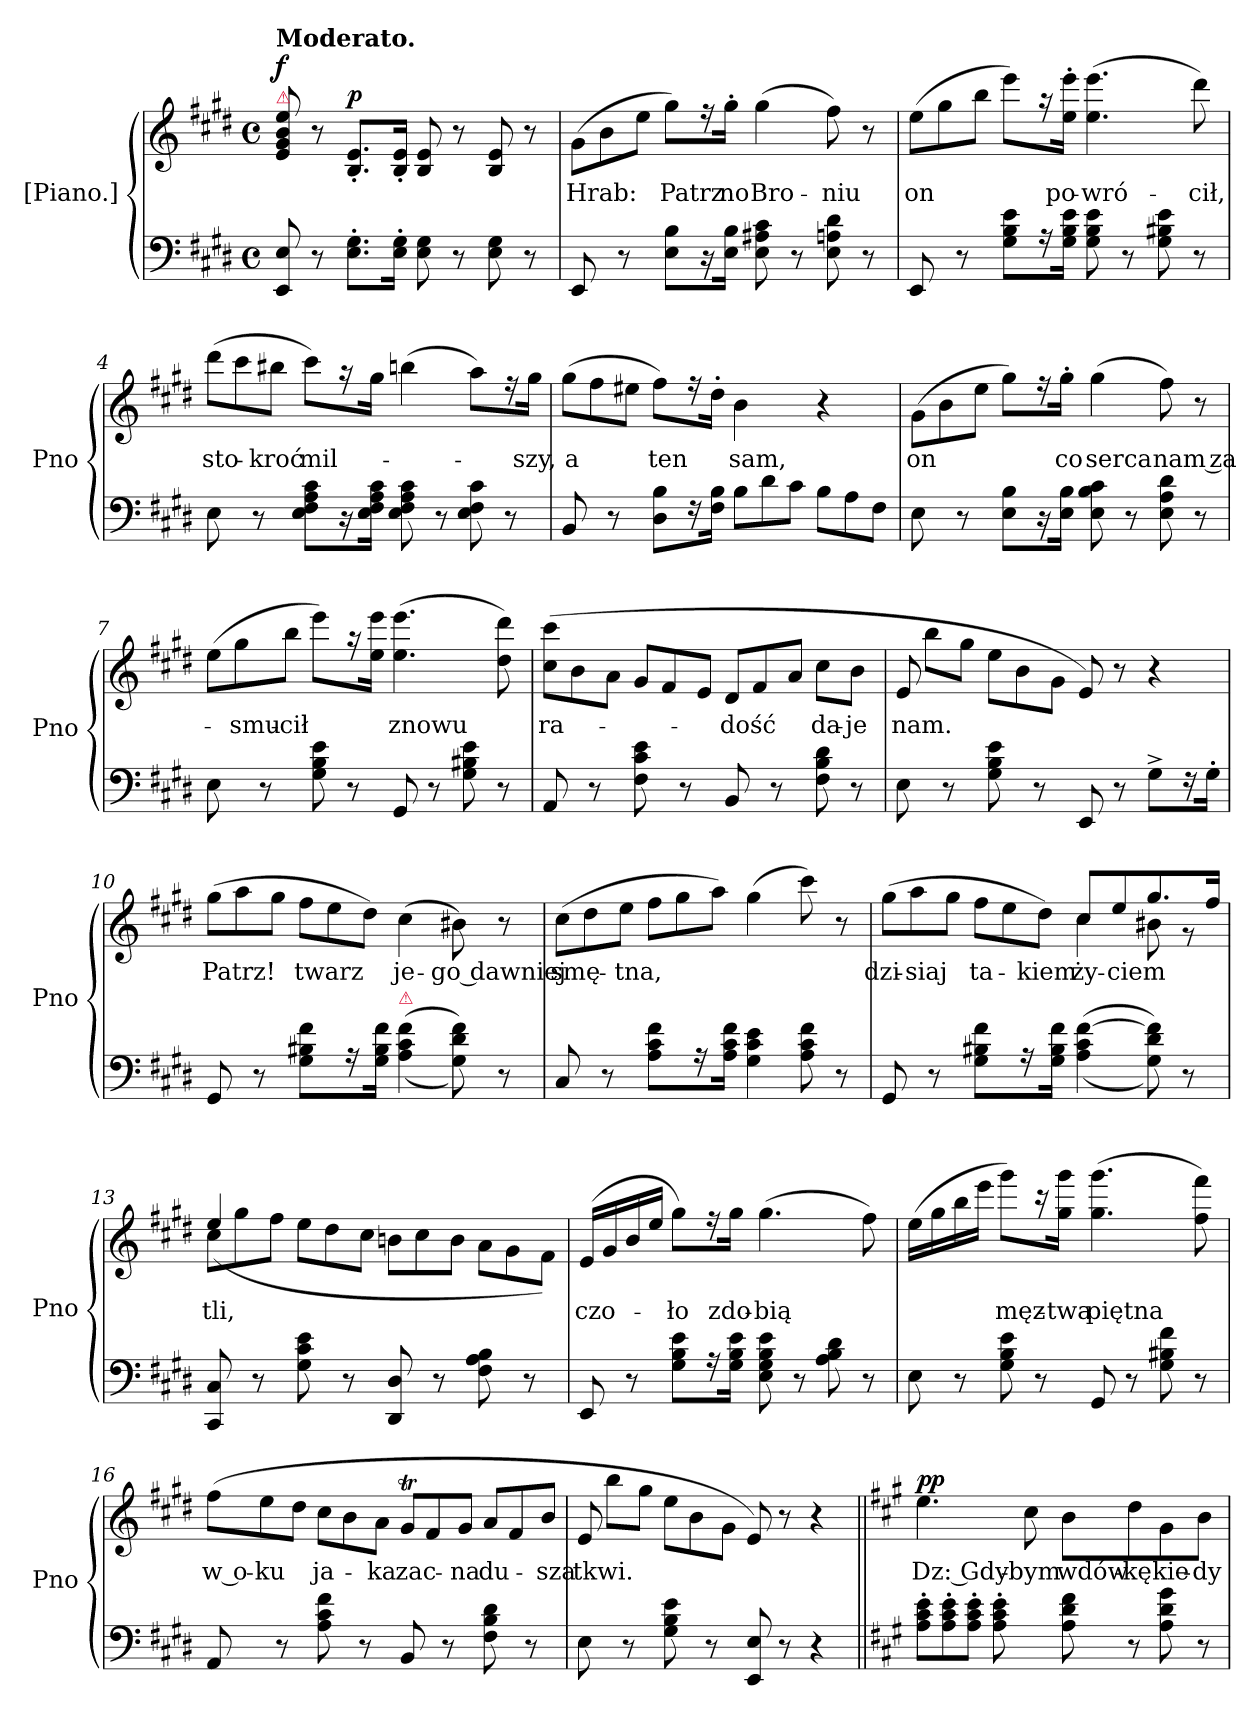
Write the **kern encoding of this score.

**kern	**kern	**text	**dynam
*part1	*part1	*part1	*part1
*staff2	*staff1	*staff1	*staff1/2
*I"[Piano.]	*	*	*
*I'Pno	*	*	*
*clefF4	*clefG2	*	*
*k[f#c#g#d#]	*k[f#c#g#d#]	*	*
*E:	*E:	*	*
*M4/4	*M4/4	*	*
*met(c)	*met(c)	*	*
=1	=1	=1	=1
!	!LO:TX:a:B:t=Moderato.	!	!
!	!LO:TX:a:color=crimson:t=⚠	!	!
8EE/ 8E/	8e/ 8g#/ 8b/ 8ee/	.	f
8r	8r	.	.
8.E'\ 8.G#'\L	8.B'/ 8.e'/L	.	p
16E'\ 16G#'\Jk	16B'/ 16e'/Jk	.	.
8E\ 8G#\	8B/ 8e/	.	.
8r	8r	.	.
8E\ 8G#\	8B/ 8e/	.	.
8r	8r	.	.
=2	=2	=2	=2
*	*Xtuplet	*	*
8EE/	(12g#\L	Hrab:	.
.	12b\	.	.
8r	.	.	.
.	12ee\J	.	.
8E\ 8B\L	8gg#\L)	Patrz	.
16r	16r	.	.
16E\ 16B\Jk	16gg#'\Jk	no	.
8E\ 8A#X\ 8c#\	(4gg#\	Bro-	.
8r	.	.	.
8E\ 8An\ 8d#\	8ff#\)	-niu	.
8r	8r	.	.
=3	=3	=3	=3
8EE/	(12ee\L	on	.
.	12gg#\	.	.
8r	.	.	.
.	12bb\J	.	.
8G#\ 8B\ 8e\L	8eee\L)	.	.
16r	16r	.	.
16G#\ 16B\ 16e\Jk	16ee'\ 16eee'\Jk	po-	.
8G#\ 8B\ 8e\	(4.ee\ 4.eee\	-wró-	.
8r	.	.	.
8G#\ 8B#X\ 8e\	.	.	.
8r	8ddd#\)	-cił,	.
=4	=4	=4	=4
8E\	(12ddd#\L	sto-	.
.	12ccc#\	.	.
8r	.	.	.
.	12bb#X\J	-kroć	.
8E\ 8F#\ 8A\ 8c#\L	8ccc#\L)	mil-	.
16r	16r	.	.
16E\ 16F#\ 16A\ 16c#\Jk	16gg#\Jk	.	.
8E\ 8F#\ 8A\ 8c#\	(4bbn\	.	.
8r	.	.	.
8E\ 8F#\ 8c#\	8aa\L)	.	.
8r	16r	.	.
.	16gg#\Jk	-szy,	.
=5	=5	=5	=5
8BB/	(12gg#\L	a	.
.	12ff#\	.	.
8r	.	.	.
.	12ee#X\J	.	.
8D#\ 8B\L	8ff#\L)	ten	.
16r	16r	.	.
16F#\ 16B\Jk	16dd#'\Jk	.	.
*Xtuplet	*	*	*
12B\L	4b\	sam,	.
12d#\	.	.	.
12c#\J	.	.	.
12B\L	4r	.	.
12A\	.	.	.
12F#\J	.	.	.
=6	=6	=6	=6
8E\	(12g#\L	on	.
.	12b\	.	.
8r	.	.	.
.	12ee\J	.	.
8E\ 8B\L	8gg#\L)	.	.
16r	16r	.	.
16E\ 16B\Jk	16gg#'\Jk	co	.
8E\ 8B\ 8c#\	(4gg#\	serca	.
8r	.	.	.
8E\ 8A\ 8d#\	8ff#\)	nam za-	.
8r	8r	.	.
=7	=7	=7	=7
8E\	(12ee\L	.	.
.	12gg#\	-smu-	.
8r	.	.	.
.	12bb\J	-cił	.
8G#\ 8B\ 8e\	8eee\L)	.	.
8r	16r	.	.
.	16ee\ 16eee\Jk	.	.
8GG#/	(4.ee\ 4.eee\	znowu	.
8r	.	.	.
8G#\ 8B#X\ 8e\	.	.	.
8r	8dd#\ 8ddd#\)	.	.
=8	=8	=8	=8
8AA/	(12cc#\ 12ccc#\L	ra-	.
.	12b\	.	.
8r	.	.	.
.	12a\J	.	.
8F#\ 8c#\ 8e\	12g#/L	.	.
.	12f#/	.	.
8r	.	.	.
.	12e/J	.	.
8BB/	12d#/L	-dość	.
.	12f#/	.	.
8r	.	.	.
.	12a/J	.	.
8F#\ 8B\ 8d#\	8cc#\L	da-	.
8r	8b\J	-je	.
=9	=9	=9	=9
8E\	12e/	nam.	.
.	12bb\L	.	.
8r	.	.	.
.	12gg#\J	.	.
8G#\ 8B\ 8e\	12ee\L	.	.
.	12b\	.	.
8r	.	.	.
.	12g#\J	.	.
8EE/	8e/)	.	.
8r	8r	.	.
8G#^\L	4r	.	.
16r	.	.	.
16G#'\Jk	.	.	.
=10	=10	=10	=10
8GG#/	(12gg#\L	Patrz!	.
.	12aa\	.	.
8r	.	.	.
.	12gg#\J	.	.
8G#\ 8B#X\ 8f#\L	12ff#\L	twarz	.
.	12ee\	.	.
16r	.	.	.
.	12dd#\J)	.	.
16G#\ 16B#\ 16f#\Jk	.	.	.
!LO:TX:a:color=crimson:t=⚠	!	!	!
(<(>4A\ 4c#\ 4f#\	(4cc#\	je-	.
8G#\ 8d#\ 8f#\))	8b#X\)	-go dawniej	.
8r	8r	.	.
=11	=11	=11	=11
8C#/	(12cc#\L	smę-	.
.	12dd#\	.	.
8r	.	.	.
.	12ee\J	-tna,	.
8A\ 8c#\ 8f#\L	12ff#\L	.	.
.	12gg#\	.	.
16r	.	.	.
.	12aa\J)	.	.
16A\ 16c#\ 16f#\Jk	.	.	.
4G#\ 4c#\ 4e\	(4gg#\	.	.
8A\ 8c#\ 8f#\	8ccc#\)	.	.
8r	8r	.	.
=12	=12	=12	=12
*	*^	*	*
8GG#/	(12gg#\L	2ryy	dzi-	.
.	12aa\	.	-siaj	.
8r	.	.	.	.
.	12gg#\J	.	.	.
8G#\ 8B#X\ 8f#\L	12ff#\L	.	ta-	.
.	12ee\	.	.	.
16r	.	.	.	.
.	12dd#\J)	.	-kiem	.
16G#\ 16B#\ 16f#\Jk	.	.	.	.
(<(>4A\ 4c#\ [4f#\	8cc#/L	4cc#\	ży-	.
.	8ee/	.	-ciem	.
8G#\ 8d#\ 8f#]\))	8.gg#/	8b#X\	.	.
8r	.	8r	.	.
.	16ff#/Jk	.	.	.
=13	=13	=13	=13	=13
8CC#/ 8C#/	12cc#\L	(>4ee/	tli,	.
.	12gg#\	.	.	.
8r	.	.	.	.
.	12ff#\J	.	.	.
8G#\ 8c#\ 8e\	12ee\L	4ryy	.	.
.	12dd#\	.	.	.
8r	.	.	.	.
.	12cc#\J	.	.	.
8DD#/ 8D#/	12bn\L	2ryy	.	.
.	12cc#\	.	.	.
8r	.	.	.	.
.	12b\J	.	.	.
8F#\ 8A\ 8B\	12a\L	.	.	.
.	12g#\	.	.	.
8r	.	.	.	.
.	12f#\J)	.	.	.
*	*v	*v	*	*
=14	=14	=14	=14
8EE/	(16e/LL	czo-	.
.	16g#/	.	.
8r	16b/	.	.
.	16ee/JJ	.	.
8G#\ 8B\ 8e\L	8gg#\L)	-ło	.
16r	16r	.	.
16G#\ 16B\ 16e\Jk	16gg#\Jk	zdo-	.
8E\ 8G#\ 8B\ 8e\	(4.gg#\	-bią	.
8r	.	.	.
8A\ 8B\ 8d#\	.	.	.
8r	8ff#\)	.	.
=15	=15	=15	=15
8E\	(16ee\LL	.	.
.	16gg#\	.	.
8r	16bb\	.	.
.	16eee\JJ	.	.
8G#\ 8B\ 8e\	8ggg#\L)	męz-	.
8r	16r	.	.
.	16gg#\ 16ggg#\Jk	-twa	.
8GG#/	(4.gg#\ 4.ggg#\	piętna	.
8r	.	.	.
8G#\ 8B#X\ 8f#\	.	.	.
8r	8ff#\ 8fff#\)	.	.
=16	=16	=16	=16
8AA/	(12ff#\L	w o-	.
.	12ee\	-ku	.
8r	.	.	.
.	12dd#\J	.	.
8A\ 8c#\ 8f#\	12cc#\L	ja-	.
.	12b\	.	.
8r	.	.	.
.	12a\J	-ka	.
8BB/	12g#t/L	zac-	.
.	12f#/	.	.
8r	.	.	.
.	12g#/J	-na	.
8F#\ 8B\ 8d#\	12a/L	du-	.
.	12f#/	.	.
8r	.	.	.
.	12b/J	-sza	.
=17	=17	=17	=17
8E\	12e/	tkwi.	.
.	12bb\L	.	.
8r	.	.	.
.	12gg#\J	.	.
8G#\ 8B\ 8e\	12ee\L	.	.
.	12b\	.	.
8r	.	.	.
.	12g#\J	.	.
8EE/ 8E/	8e/)	.	.
8r	8r	.	.
4r	4r	.	.
=18||	=18||	=18||	=18||
*k[f#c#g#]	*k[f#c#g#]	*	*
12A'\ 12c#'\ 12e'\L	4.ee\	Dz: Gdy-	pp
12A'\ 12c#'\ 12e'\	.	.	.
12A'\ 12c#'\ 12e'\J	.	.	.
8A'\ 8c#'\ 8e'\	.	.	.
8ryy	8cc#\	-bym	.
8A\ 8d\ 8f#\	8b\L	wdów-	.
8r	8dd\	-kę	.
8A\ 8d\ 8g#\	8g#\	kie-	.
8r	8b\J	-dy	.
=	=	=	=
*-	*-	*-	*-
